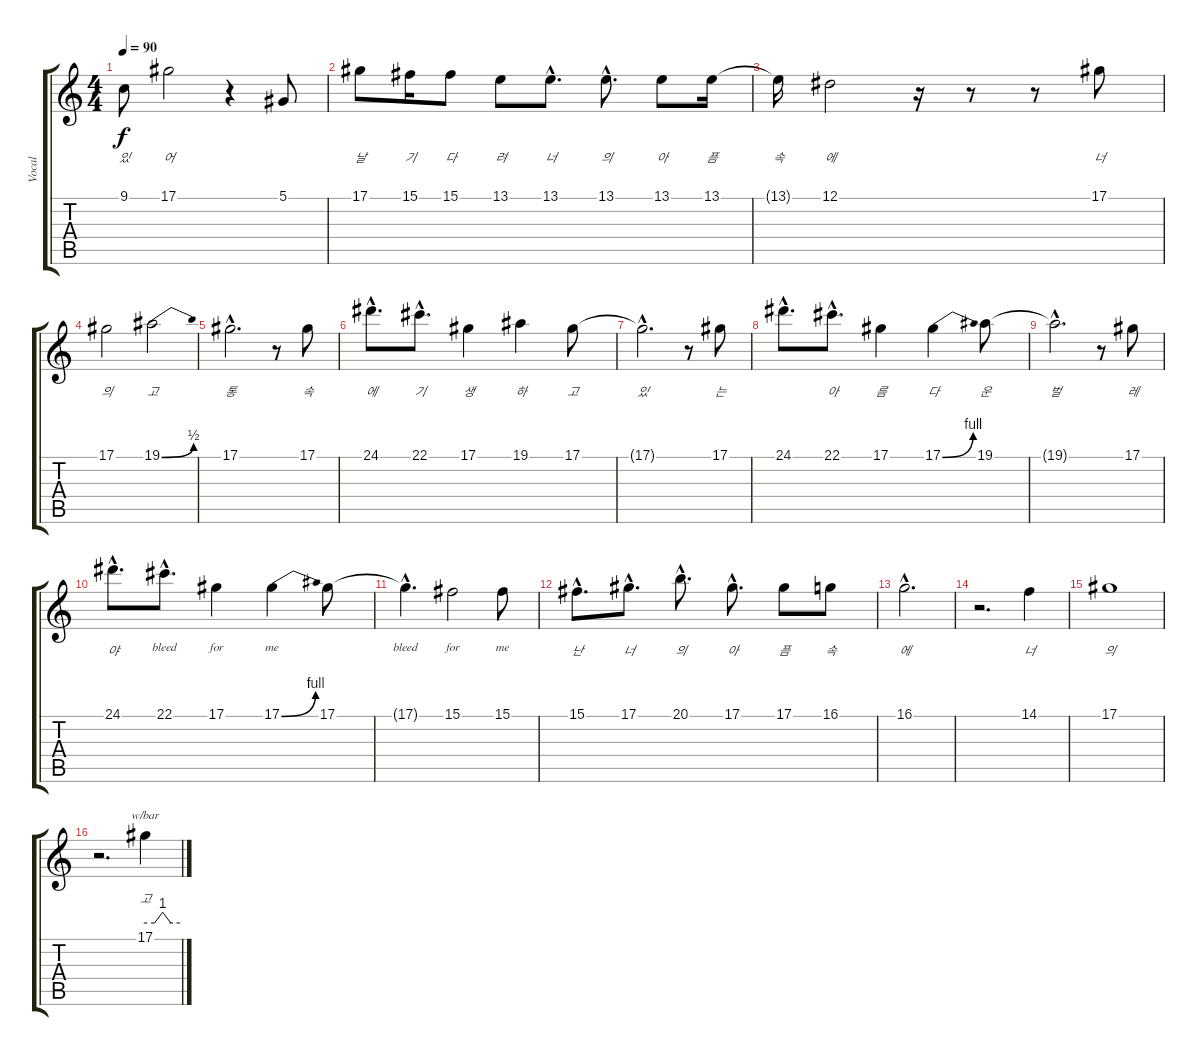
\track ("Vocal" "Vocal") {instrument flute}
\staff {score tabs}
\tuning (Eb4 Bb3 Gb3 Db3 Ab2 Eb2) {hide}
\ts (4 4)
\tempo 90
\clef g2
\ks c
9.1{t}.8{lyrics (0 "있") lyrics (1 "") lyrics (2 "") lyrics (3 "") lyrics (4 "") dy f} 17.1.2{lyrics (0 "어") lyrics (1 "") lyrics (2 "") lyrics (3 "") lyrics (4 "")} r.4 5.1.8{lyrics (0 "") lyrics (1 "") lyrics (2 "") lyrics (3 "") lyrics (4 "")} |
17.1.8{lyrics (0 "날") lyrics (1 "") lyrics (2 "") lyrics (3 "") lyrics (4 "")} 15.1.16{lyrics (0 "기") lyrics (1 "") lyrics (2 "") lyrics (3 "") lyrics (4 "")} 15.1.8{lyrics (0 "다") lyrics (1 "") lyrics (2 "") lyrics (3 "") lyrics (4 "")} 13.1.8{lyrics (0 "려") lyrics (1 "") lyrics (2 "") lyrics (3 "") lyrics (4 "")} 13.1{hac}.8{d lyrics (0 "너") lyrics (1 "") lyrics (2 "") lyrics (3 "") lyrics (4 "")} 13.1{hac}.8{d lyrics (0 "의") lyrics (1 "") lyrics (2 "") lyrics (3 "") lyrics (4 "")} 13.1.8{lyrics (0 "아") lyrics (1 "") lyrics (2 "") lyrics (3 "") lyrics (4 "")} 13.1.16{lyrics (0 "픔") lyrics (1 "") lyrics (2 "") lyrics (3 "") lyrics (4 "")} |
13.1{t}.16{lyrics (0 "속") lyrics (1 "") lyrics (2 "") lyrics (3 "") lyrics (4 "")} 12.1.2{lyrics (0 "에") lyrics (1 "") lyrics (2 "") lyrics (3 "") lyrics (4 "")} r.16 r.8 r.8 17.1.8{lyrics (0 "너") lyrics (1 "") lyrics (2 "") lyrics (3 "") lyrics (4 "")} |
17.1.2{lyrics (0 "의") lyrics (1 "") lyrics (2 "") lyrics (3 "") lyrics (4 "")} 19.1{be (bend 0 0 60 2)}.2{lyrics (0 "고") lyrics (1 "") lyrics (2 "") lyrics (3 "") lyrics (4 "")} |
17.1{hac}.2{d lyrics (0 "통") lyrics (1 "") lyrics (2 "") lyrics (3 "") lyrics (4 "")} r.8 17.1.8{lyrics (0 "속") lyrics (1 "") lyrics (2 "") lyrics (3 "") lyrics (4 "")} |
24.1{hac}.8{d lyrics (0 "에") lyrics (1 "") lyrics (2 "") lyrics (3 "") lyrics (4 "")} 22.1{hac}.8{d lyrics (0 "기") lyrics (1 "") lyrics (2 "") lyrics (3 "") lyrics (4 "")} 17.1.4{lyrics (0 "생") lyrics (1 "") lyrics (2 "") lyrics (3 "") lyrics (4 "")} 19.1.4{lyrics (0 "하") lyrics (1 "") lyrics (2 "") lyrics (3 "") lyrics (4 "")} 17.1.8{lyrics (0 "고") lyrics (1 "") lyrics (2 "") lyrics (3 "") lyrics (4 "")} |
17.1{hac t}.2{d lyrics (0 "있") lyrics (1 "") lyrics (2 "") lyrics (3 "") lyrics (4 "")} r.8 17.1.8{lyrics (0 "는") lyrics (1 "") lyrics (2 "") lyrics (3 "") lyrics (4 "")} |
24.1{hac}.8{d lyrics (0 "") lyrics (1 "") lyrics (2 "") lyrics (3 "") lyrics (4 "")} 22.1{hac}.8{d lyrics (0 "아") lyrics (1 "") lyrics (2 "") lyrics (3 "") lyrics (4 "")} 17.1.4{lyrics (0 "름") lyrics (1 "") lyrics (2 "") lyrics (3 "") lyrics (4 "")} 17.1{be (bend 0 0 60 4)}.4{lyrics (0 "다") lyrics (1 "") lyrics (2 "") lyrics (3 "") lyrics (4 "")} 19.1.8{lyrics (0 "운") lyrics (1 "") lyrics (2 "") lyrics (3 "") lyrics (4 "")} |
19.1{hac t}.2{d lyrics (0 "벌") lyrics (1 "") lyrics (2 "") lyrics (3 "") lyrics (4 "")} r.8 17.1.8{lyrics (0 "레") lyrics (1 "") lyrics (2 "") lyrics (3 "") lyrics (4 "")} |
24.1{hac}.8{d lyrics (0 "야") lyrics (1 "") lyrics (2 "") lyrics (3 "") lyrics (4 "")} 22.1{hac}.8{d lyrics (0 "bleed") lyrics (1 "") lyrics (2 "") lyrics (3 "") lyrics (4 "")} 17.1.4{lyrics (0 "for") lyrics (1 "") lyrics (2 "") lyrics (3 "") lyrics (4 "")} 17.1{be (bend 0 0 60 4)}.4{lyrics (0 "me") lyrics (1 "") lyrics (2 "") lyrics (3 "") lyrics (4 "")} 17.1.8{lyrics (0 "") lyrics (1 "") lyrics (2 "") lyrics (3 "") lyrics (4 "")} |
17.1{hac t}.4{d lyrics (0 "bleed") lyrics (1 "") lyrics (2 "") lyrics (3 "") lyrics (4 "")} 15.1.2{lyrics (0 "for") lyrics (1 "") lyrics (2 "") lyrics (3 "") lyrics (4 "")} 15.1.8{lyrics (0 "me") lyrics (1 "") lyrics (2 "") lyrics (3 "") lyrics (4 "")} |
15.1{hac}.8{d lyrics (0 "난") lyrics (1 "") lyrics (2 "") lyrics (3 "") lyrics (4 "")} 17.1{hac}.8{d lyrics (0 "너") lyrics (1 "") lyrics (2 "") lyrics (3 "") lyrics (4 "")} 20.1{hac}.8{d lyrics (0 "의") lyrics (1 "") lyrics (2 "") lyrics (3 "") lyrics (4 "")} 17.1{hac}.8{d lyrics (0 "아") lyrics (1 "") lyrics (2 "") lyrics (3 "") lyrics (4 "")} 17.1.8{lyrics (0 "픔") lyrics (1 "") lyrics (2 "") lyrics (3 "") lyrics (4 "")} 16.1.8{lyrics (0 "속") lyrics (1 "") lyrics (2 "") lyrics (3 "") lyrics (4 "")} |
16.1{hac}.2{d lyrics (0 "에") lyrics (1 "") lyrics (2 "") lyrics (3 "") lyrics (4 "")} |
r.2{d} 14.1.4{lyrics (0 "너") lyrics (1 "") lyrics (2 "") lyrics (3 "") lyrics (4 "")} |
17.1.1{lyrics (0 "의") lyrics (1 "") lyrics (2 "") lyrics (3 "") lyrics (4 "")} |
r.2{d} 17.1.4{tbe (custom default 0 0 16 0 30 4 44 0 60 0) lyrics (0 "고") lyrics (1 "") lyrics (2 "") lyrics (3 "") lyrics (4 "")}
